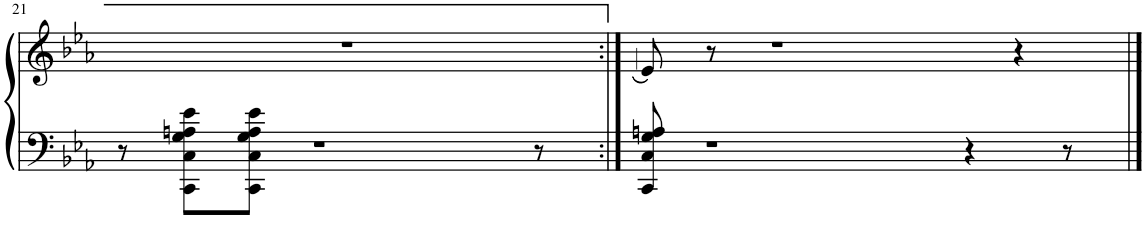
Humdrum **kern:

**kern	**kern
*part1	*part1
*staff2	*staff1
*I"Piano	*
*I'Pno.	*
!!LO:PB:g=z
*clefF4	*clefG2
*k[b-e-a-]	*k[b-e-a-]
*M6/4	*M6/4
=21	=21
8r	1.r
8CC\ 8C\ 8G\ 8An\ 8e-\L	.
8CC\ 8C\ 8G\ 8A\ 8e-\J	.
1r	.
8r	.
=22:|!	=22:|!
.	(8qe-/
8CC/ 8C/ 8G/ 8An/	8e-/)
1r	8r
.	1r
4r	.
.	4r
8r	.
==	==
*-	*-
